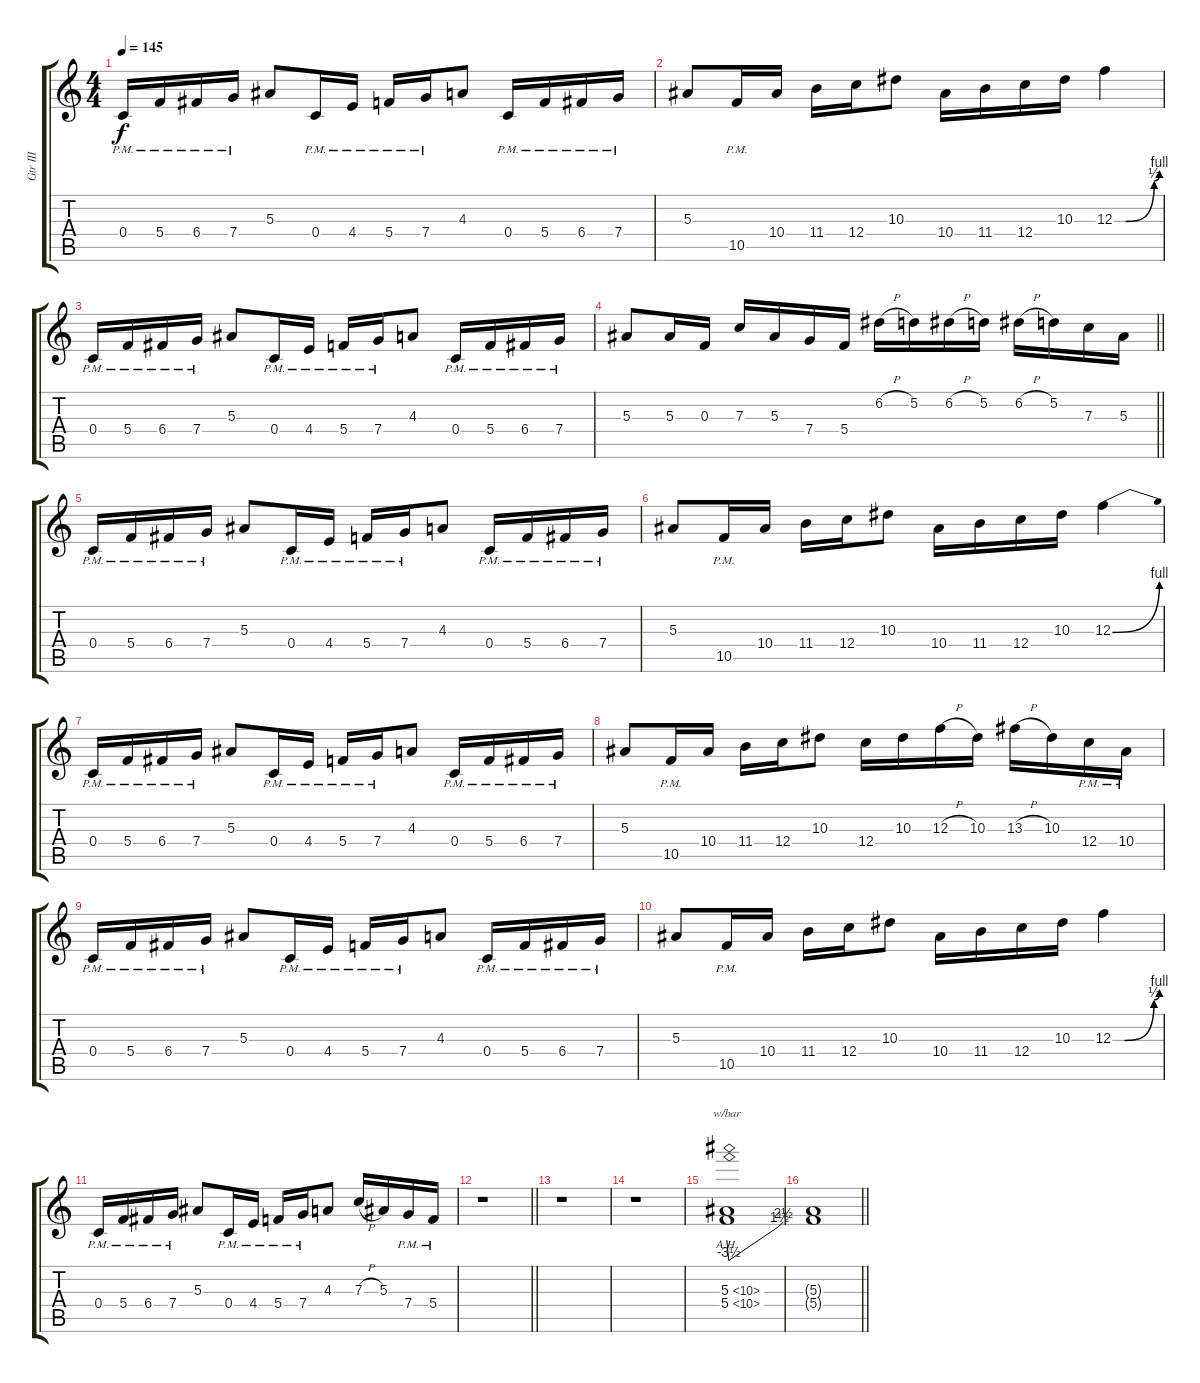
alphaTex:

\track ("Gtr III" "Gtr III") {instrument overdrivenguitar}
\staff {score tabs}
\tuning (D4 A3 F3 C3 G2 C2) {hide}
\ts (4 4)
\tempo 145
\clef g2
\ks c
0.4{pm}.16{dy f instrument overdrivenguitar} 5.4{pm}.16 6.4{pm}.16 7.4{pm}.16 5.3.8 0.4{pm}.16 4.4{pm}.16 5.4{pm}.16 7.4{pm}.16 4.3.8 0.4{pm}.16 5.4{pm}.16 6.4{pm}.16 7.4{pm}.16 |
5.3.8 10.5{pm}.16 10.4.16 11.4.16 12.4.16 10.3.8 10.4.16 11.4.16 12.4.16 10.3.16 12.3{be (custom 0 0 15 0 53 2 60 4)}.4 |
0.4{pm}.16 5.4{pm}.16 6.4{pm}.16 7.4{pm}.16 5.3.8 0.4{pm}.16 4.4{pm}.16 5.4{pm}.16 7.4{pm}.16 4.3.8 0.4{pm}.16 5.4{pm}.16 6.4{pm}.16 7.4{pm}.16 |
\barLineRight lightlight
5.3.8 5.3.16 0.3.16 7.3.16 5.3.16 7.4.16 5.4.16 6.2{h}.16 5.2.16 6.2{h}.16 5.2.16 6.2{h}.16 5.2.16 7.3.16 5.3.16 |
0.4{pm}.16 5.4{pm}.16 6.4{pm}.16 7.4{pm}.16 5.3.8 0.4{pm}.16 4.4{pm}.16 5.4{pm}.16 7.4{pm}.16 4.3.8 0.4{pm}.16 5.4{pm}.16 6.4{pm}.16 7.4{pm}.16 |
5.3.8 10.5{pm}.16 10.4.16 11.4.16 12.4.16 10.3.8 10.4.16 11.4.16 12.4.16 10.3.16 12.3{be (bend 0 0 60 4)}.4 |
0.4{pm}.16 5.4{pm}.16 6.4{pm}.16 7.4{pm}.16 5.3.8 0.4{pm}.16 4.4{pm}.16 5.4{pm}.16 7.4{pm}.16 4.3.8 0.4{pm}.16 5.4{pm}.16 6.4{pm}.16 7.4{pm}.16 |
5.3.8 10.5{pm}.16 10.4.16 11.4.16 12.4.16 10.3.8 12.4.16 10.3.16 12.3{h}.16 10.3.16 13.3{h}.16 10.3.16 12.4{pm}.16 10.4{pm}.16 |
0.4{pm}.16 5.4{pm}.16 6.4{pm}.16 7.4{pm}.16 5.3.8 0.4{pm}.16 4.4{pm}.16 5.4{pm}.16 7.4{pm}.16 4.3.8 0.4{pm}.16 5.4{pm}.16 6.4{pm}.16 7.4{pm}.16 |
5.3.8 10.5{pm}.16 10.4.16 11.4.16 12.4.16 10.3.8 10.4.16 11.4.16 12.4.16 10.3.16 12.3{be (custom 0 0 15 0 53 2 60 4)}.4 |
0.4{pm}.16 5.4{pm}.16 6.4{pm}.16 7.4{pm}.16 5.3.8 0.4{pm}.16 4.4{pm}.16 5.4{pm}.16 7.4{pm}.16 4.3.8 7.3{h}.16 5.3.16 7.4{pm}.16 5.4{pm}.16 |
\barLineRight lightlight
r.1 |
r.1 |
r.1 |
(5.3{ah 5} 5.4{ah 5}).1{tbe (custom default 0 0 2 -14 56 6 60 10)} |
\barLineRight lightlight
(5.3{t} 5.4{t}).1
